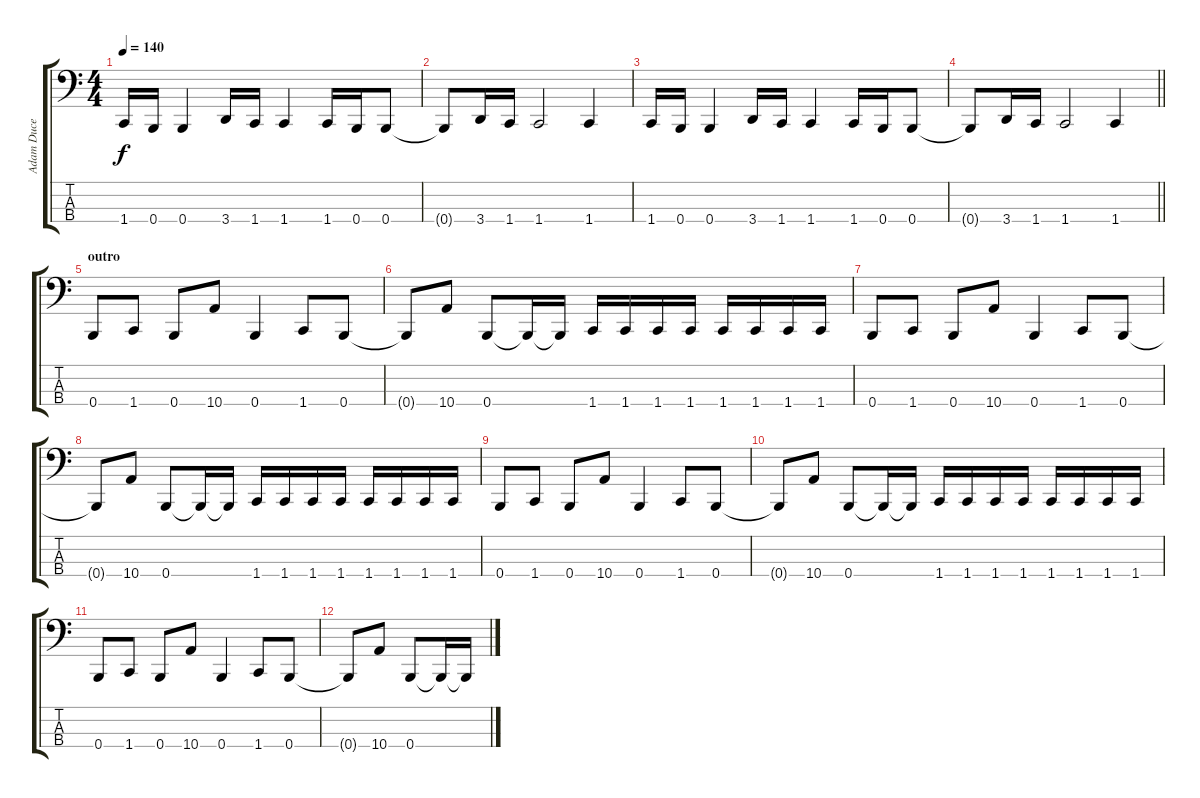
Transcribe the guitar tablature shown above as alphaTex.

\track ("Adam Duce" "Adam Duce") {solo instrument electricbassfinger}
\staff {score tabs}
\tuning (E2 B1 Gb1 B0) {hide}
\ts (4 4)
\tempo 140
\clef f4
\ks c
1.4.16{dy f} 0.4.16 0.4.4 3.4.16 1.4.16 1.4.4 1.4.16 0.4.16 0.4.8 |
0.4{t}.8 3.4.16 1.4.16 1.4.2 1.4.4 |
1.4.16 0.4.16 0.4.4 3.4.16 1.4.16 1.4.4 1.4.16 0.4.16 0.4.8 |
\barLineRight lightlight
0.4{t}.8 3.4.16 1.4.16 1.4.2 1.4.4 |
\section ("" "outro")
0.4.8 1.4.8 0.4.8 10.4.8 0.4.4 1.4.8 0.4.8 |
0.4{t}.8 10.4.8 0.4.8 0.4{t}.16 0.4{t}.16 1.4.16 1.4.16 1.4.16 1.4.16 1.4.16 1.4.16 1.4.16 1.4.16 |
0.4.8 1.4.8 0.4.8 10.4.8 0.4.4 1.4.8 0.4.8 |
0.4{t}.8 10.4.8 0.4.8 0.4{t}.16 0.4{t}.16 1.4.16 1.4.16 1.4.16 1.4.16 1.4.16 1.4.16 1.4.16 1.4.16 |
0.4.8 1.4.8 0.4.8 10.4.8 0.4.4 1.4.8 0.4.8 |
0.4{t}.8 10.4.8 0.4.8 0.4{t}.16 0.4{t}.16 1.4.16 1.4.16 1.4.16 1.4.16 1.4.16 1.4.16 1.4.16 1.4.16 |
0.4.8 1.4.8 0.4.8 10.4.8 0.4.4 1.4.8 0.4.8 |
0.4{t}.8 10.4.8 0.4.8 0.4{t}.16 0.4{t}.16
